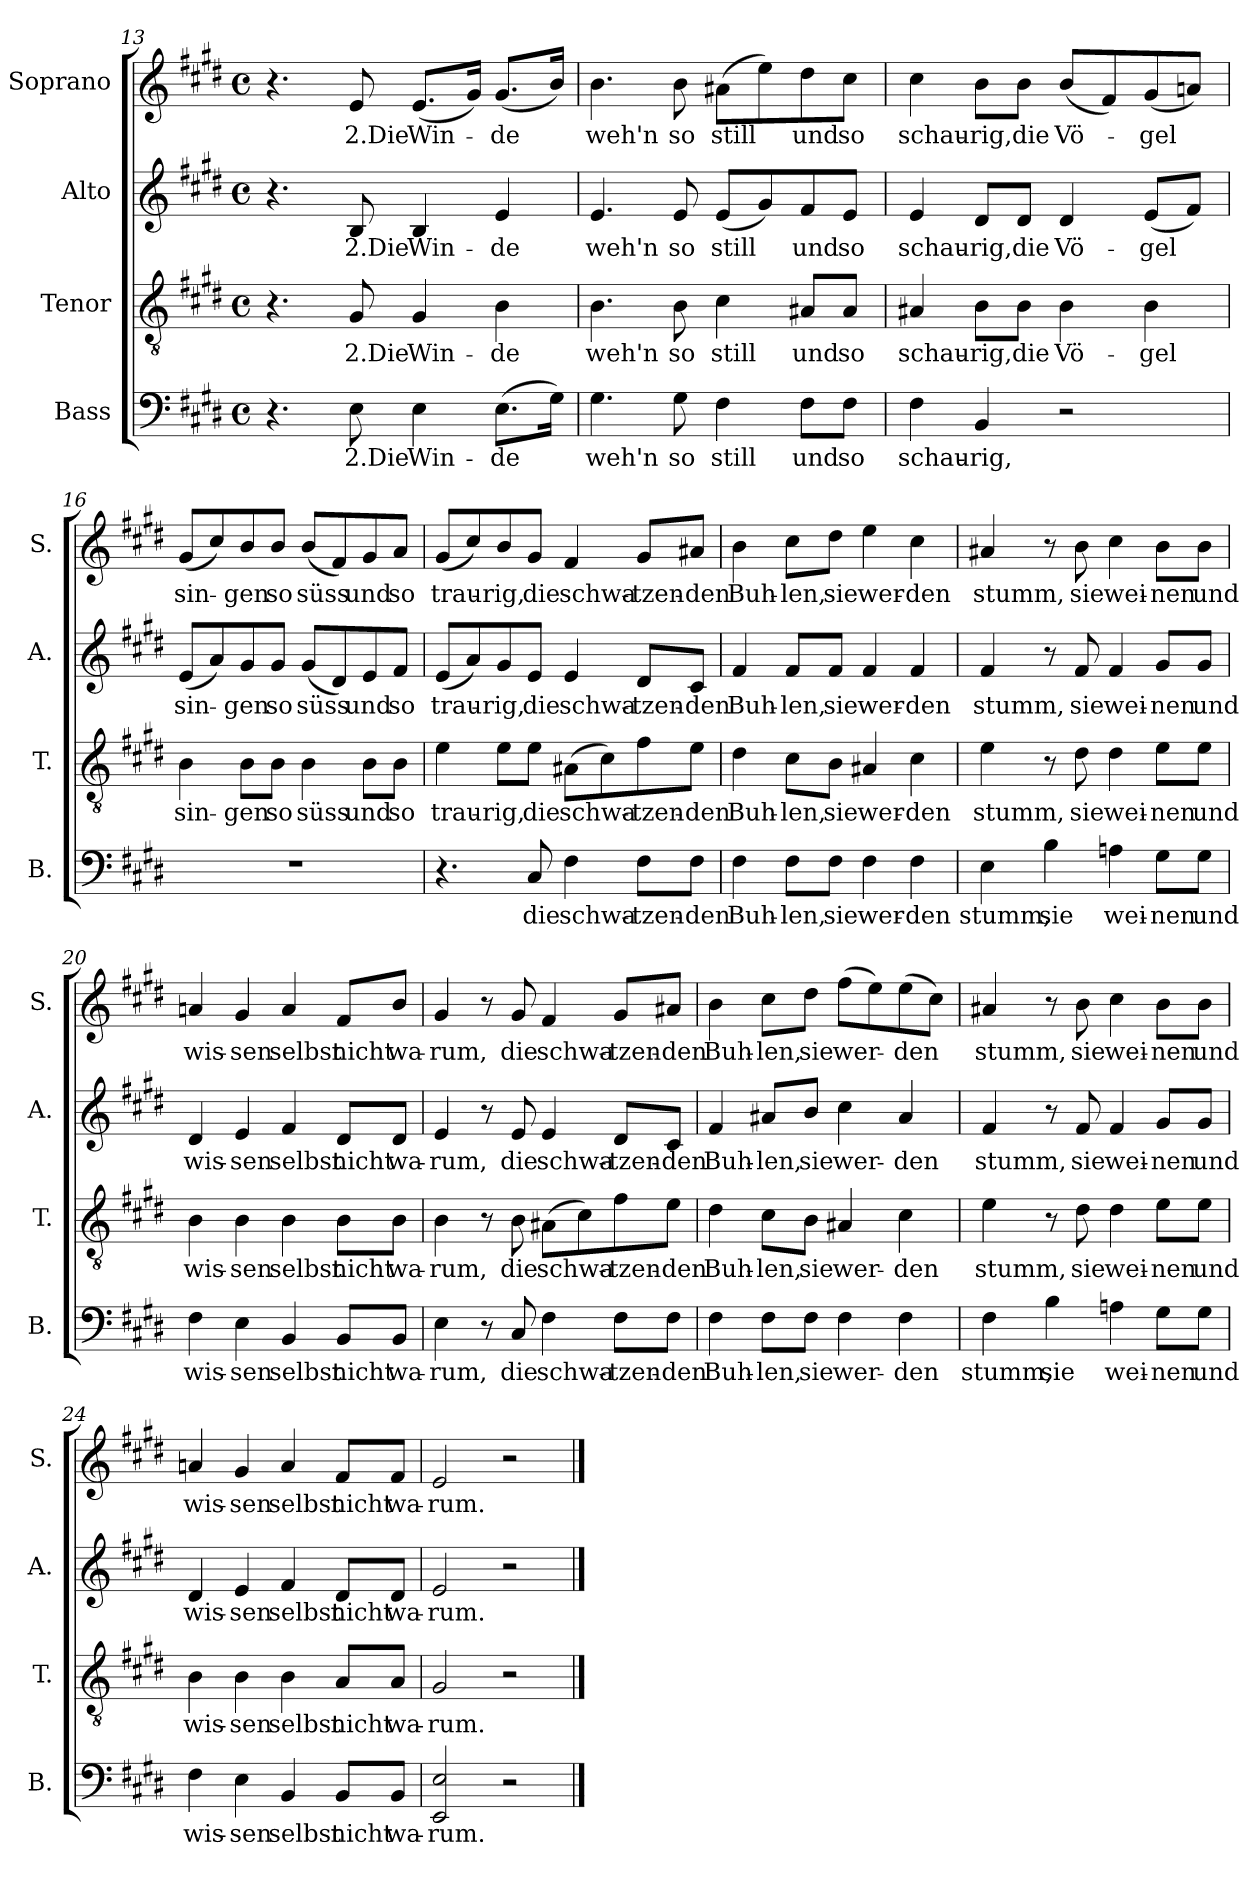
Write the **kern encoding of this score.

**kern	**text	**kern	**text	**kern	**text	**kern	**text
*part4	*part4	*part3	*part3	*part2	*part2	*part1	*part1
*staff4	*staff4	*staff3	*staff3	*staff2	*staff2	*staff1	*staff1
*I"Bass	*	*I"Tenor	*	*I"Alto	*	*I"Soprano	*
*I'B.	*	*I'T.	*	*I'A.	*	*I'S.	*
!!LO:PB:g=z
*clefF4	*	*clefGv2	*	*clefG2	*	*clefG2	*
*k[f#c#g#d#]	*	*k[f#c#g#d#]	*	*k[f#c#g#d#]	*	*k[f#c#g#d#]	*
*M4/4	*	*M4/4	*	*M4/4	*	*M4/4	*
*met(c)	*	*met(c)	*	*met(c)	*	*met(c)	*
=13	=13	=13	=13	=13	=13	=13	=13
4.r	.	4.r	.	4.r	.	4.r	.
!	!LO:LY:b	!	!LO:LY:b	!	!LO:LY:b	!	!LO:LY:b
8E\	2.Die	8G#/	2.Die	8B/	2.Die	8e/	2.Die
!	!LO:LY:b	!	!LO:LY:b	!	!LO:LY:b	!	!LO:LY:b
4E\	Win-	4G#/	Win-	4B/	Win-	(8.e/L	Win-
.	.	.	.	.	.	16g#/Jk)	.
!	!LO:LY:b	!	!LO:LY:b	!	!LO:LY:b	!	!LO:LY:b
(8.E\L	-de	4B\	-de	4e/	-de	(8.g#/L	-de
16G#\Jk)	.	.	.	.	.	16b/Jk)	.
=14	=14	=14	=14	=14	=14	=14	=14
!	!LO:LY:b	!	!LO:LY:b	!	!LO:LY:b	!	!LO:LY:b
4.G#\	weh'n	4.B\	weh'n	4.e/	weh'n	4.b\	weh'n
!	!LO:LY:b	!	!LO:LY:b	!	!LO:LY:b	!	!LO:LY:b
8G#\	so	8B\	so	8e/	so	8b\	so
!	!LO:LY:b	!	!LO:LY:b	!	!LO:LY:b	!	!LO:LY:b
4F#\	still	4c#\	still	(8e/L	still	(8a#X\L	still
.	.	.	.	8g#/)	.	8ee\)	.
!	!LO:LY:b	!	!LO:LY:b	!	!LO:LY:b	!	!LO:LY:b
8F#\L	und	8A#X/L	und	8f#/	und	8dd#\	und
!	!LO:LY:b	!	!LO:LY:b	!	!LO:LY:b	!	!LO:LY:b
8F#\J	so	8A#/J	so	8e/J	so	8cc#\J	so
=15	=15	=15	=15	=15	=15	=15	=15
!	!LO:LY:b	!	!LO:LY:b	!	!LO:LY:b	!	!LO:LY:b
4F#\	schau-	4A#X/	schau-	4e/	schau-	4cc#\	schau-
!	!LO:LY:b	!	!LO:LY:b	!	!LO:LY:b	!	!LO:LY:b
4BB/	-rig,	8B\L	-rig,	8d#/L	-rig,	8b\L	-rig,
!	!	!	!LO:LY:b	!	!LO:LY:b	!	!LO:LY:b
.	.	8B\J	die	8d#/J	die	8b\J	die
!	!	!	!LO:LY:b	!	!LO:LY:b	!	!LO:LY:b
2r	.	4B\	Vö-	4d#/	Vö-	(8b/L	Vö-
.	.	.	.	.	.	8f#/)	.
!	!	!	!LO:LY:b	!	!LO:LY:b	!	!LO:LY:b
.	.	4B\	-gel	(8e/L	-gel	(8g#/	-gel
.	.	.	.	8f#/J)	.	8an/J)	.
!!LO:LB:g=z
=16	=16	=16	=16	=16	=16	=16	=16
!	!	!	!LO:LY:b	!	!LO:LY:b	!	!LO:LY:b
1r	.	4B\	sin-	(8e/L	sin-	(8g#/L	sin-
.	.	.	.	8a/)	.	8cc#/)	.
!	!	!	!LO:LY:b	!	!LO:LY:b	!	!LO:LY:b
.	.	8B\L	-gen	8g#/	-gen	8b/	-gen
!	!	!	!LO:LY:b	!	!LO:LY:b	!	!LO:LY:b
.	.	8B\J	so	8g#/J	so	8b/J	so
!	!	!	!LO:LY:b	!	!LO:LY:b	!	!LO:LY:b
.	.	4B\	süss	(8g#/L	süss	(8b/L	süss
.	.	.	.	8d#/)	.	8f#/)	.
!	!	!	!LO:LY:b	!	!LO:LY:b	!	!LO:LY:b
.	.	8B\L	und	8e/	und	8g#/	und
!	!	!	!LO:LY:b	!	!LO:LY:b	!	!LO:LY:b
.	.	8B\J	so	8f#/J	so	8a/J	so
=17	=17	=17	=17	=17	=17	=17	=17
!	!	!	!LO:LY:b	!	!LO:LY:b	!	!LO:LY:b
4.r	.	4e\	trau-	(8e/L	trau-	(8g#/L	trau-
.	.	.	.	8a/)	.	8cc#/)	.
!	!	!	!LO:LY:b	!	!LO:LY:b	!	!LO:LY:b
.	.	8e\L	-rig,	8g#/	-rig,	8b/	-rig,
!	!LO:LY:b	!	!LO:LY:b	!	!LO:LY:b	!	!LO:LY:b
8C#/	die	8e\J	die	8e/J	die	8g#/J	die
!	!LO:LY:b	!	!LO:LY:b	!	!LO:LY:b	!	!LO:LY:b
4F#\	schwa-	(8A#X\L	schwa-	4e/	schwa-	4f#/	schwa-
.	.	8c#\)	.	.	.	.	.
!	!LO:LY:b	!	!LO:LY:b	!	!LO:LY:b	!	!LO:LY:b
8F#\L	-tzen-	8f#\	-tzen-	8d#/L	-tzen-	8g#/L	-tzen-
!	!LO:LY:b	!	!LO:LY:b	!	!LO:LY:b	!	!LO:LY:b
8F#\J	-den	8e\J	-den	8c#/J	-den	8a#X/J	-den
=18	=18	=18	=18	=18	=18	=18	=18
!	!LO:LY:b	!	!LO:LY:b	!	!LO:LY:b	!	!LO:LY:b
4F#\	Buh-	4d#\	Buh-	4f#/	Buh-	4b\	Buh-
!	!LO:LY:b	!	!LO:LY:b	!	!LO:LY:b	!	!LO:LY:b
8F#\L	-len,	8c#\L	-len,	8f#/L	-len,	8cc#\L	-len,
!	!LO:LY:b	!	!LO:LY:b	!	!LO:LY:b	!	!LO:LY:b
8F#\J	sie	8B\J	sie	8f#/J	sie	8dd#\J	sie
!	!LO:LY:b	!	!LO:LY:b	!	!LO:LY:b	!	!LO:LY:b
4F#\	wer-	4A#X/	wer-	4f#/	wer-	4ee\	wer-
!	!LO:LY:b	!	!LO:LY:b	!	!LO:LY:b	!	!LO:LY:b
4F#\	-den	4c#\	-den	4f#/	-den	4cc#\	-den
!!LO:PB:g=z
=19	=19	=19	=19	=19	=19	=19	=19
!	!LO:LY:b	!	!LO:LY:b	!	!LO:LY:b	!	!LO:LY:b
4E\	stumm,	4e\	stumm,	4f#/	stumm,	4a#X/	stumm,
!	!LO:LY:b	!	!	!	!	!	!
4B\	sie	8r	.	8r	.	8r	.
!	!	!	!LO:LY:b	!	!LO:LY:b	!	!LO:LY:b
.	.	8d#\	sie	8f#/	sie	8b\	sie
!	!LO:LY:b	!	!LO:LY:b	!	!LO:LY:b	!	!LO:LY:b
4An\	wei-	4d#\	wei-	4f#/	wei-	4cc#\	wei-
!	!LO:LY:b	!	!LO:LY:b	!	!LO:LY:b	!	!LO:LY:b
8G#\L	-nen	8e\L	-nen	8g#/L	-nen	8b\L	-nen
!	!LO:LY:b	!	!LO:LY:b	!	!LO:LY:b	!	!LO:LY:b
8G#\J	und	8e\J	und	8g#/J	und	8b\J	und
=20	=20	=20	=20	=20	=20	=20	=20
!	!LO:LY:b	!	!LO:LY:b	!	!LO:LY:b	!	!LO:LY:b
4F#\	wis-	4B\	wis-	4d#/	wis-	4an/	wis-
!	!LO:LY:b	!	!LO:LY:b	!	!LO:LY:b	!	!LO:LY:b
4E\	-sen	4B\	-sen	4e/	-sen	4g#/	-sen
!	!LO:LY:b	!	!LO:LY:b	!	!LO:LY:b	!	!LO:LY:b
4BB/	selbst	4B\	selbst	4f#/	selbst	4a/	selbst
!	!LO:LY:b	!	!LO:LY:b	!	!LO:LY:b	!	!LO:LY:b
8BB/L	nicht	8B\L	nicht	8d#/L	nicht	8f#/L	nicht
!	!LO:LY:b	!	!LO:LY:b	!	!LO:LY:b	!	!LO:LY:b
8BB/J	wa-	8B\J	wa-	8d#/J	wa-	8b/J	wa-
=21	=21	=21	=21	=21	=21	=21	=21
!	!LO:LY:b	!	!LO:LY:b	!	!LO:LY:b	!	!LO:LY:b
4E\	-rum,	4B\	-rum,	4e/	-rum,	4g#/	-rum,
8r	.	8r	.	8r	.	8r	.
!	!LO:LY:b	!	!LO:LY:b	!	!LO:LY:b	!	!LO:LY:b
8C#/	die	8B\	die	8e/	die	8g#/	die
!	!LO:LY:b	!	!LO:LY:b	!	!LO:LY:b	!	!LO:LY:b
4F#\	schwa-	(8A#X\L	schwa-	4e/	schwa-	4f#/	schwa-
.	.	8c#\)	.	.	.	.	.
!	!LO:LY:b	!	!LO:LY:b	!	!LO:LY:b	!	!LO:LY:b
8F#\L	-tzen-	8f#\	-tzen-	8d#/L	-tzen-	8g#/L	-tzen-
!	!LO:LY:b	!	!LO:LY:b	!	!LO:LY:b	!	!LO:LY:b
8F#\J	-den	8e\J	-den	8c#/J	-den	8a#X/J	-den
!!LO:LB:g=z
=22	=22	=22	=22	=22	=22	=22	=22
!	!LO:LY:b	!	!LO:LY:b	!	!LO:LY:b	!	!LO:LY:b
4F#\	Buh-	4d#\	Buh-	4f#/	Buh-	4b\	Buh-
!	!LO:LY:b	!	!LO:LY:b	!	!LO:LY:b	!	!LO:LY:b
8F#\L	-len,	8c#\L	-len,	8a#X/L	-len,	8cc#\L	-len,
!	!LO:LY:b	!	!LO:LY:b	!	!LO:LY:b	!	!LO:LY:b
8F#\J	sie	8B\J	sie	8b/J	sie	8dd#\J	sie
!	!LO:LY:b	!	!LO:LY:b	!	!LO:LY:b	!	!LO:LY:b
4F#\	wer-	4A#X/	wer-	4cc#\	wer-	(8ff#\L	wer-
.	.	.	.	.	.	8ee\)	.
!	!LO:LY:b	!	!LO:LY:b	!	!LO:LY:b	!	!LO:LY:b
4F#\	-den	4c#\	-den	4a#/	-den	(8ee\	-den
.	.	.	.	.	.	8cc#\J)	.
=23	=23	=23	=23	=23	=23	=23	=23
!	!LO:LY:b	!	!LO:LY:b	!	!LO:LY:b	!	!LO:LY:b
4F#\	stumm,	4e\	stumm,	4f#/	stumm,	4a#X/	stumm,
!	!LO:LY:b	!	!	!	!	!	!
4B\	sie	8r	.	8r	.	8r	.
!	!	!	!LO:LY:b	!	!LO:LY:b	!	!LO:LY:b
.	.	8d#\	sie	8f#/	sie	8b\	sie
!	!LO:LY:b	!	!LO:LY:b	!	!LO:LY:b	!	!LO:LY:b
4An\	wei-	4d#\	wei-	4f#/	wei-	4cc#\	wei-
!	!LO:LY:b	!	!LO:LY:b	!	!LO:LY:b	!	!LO:LY:b
8G#\L	-nen	8e\L	-nen	8g#/L	-nen	8b\L	-nen
!	!LO:LY:b	!	!LO:LY:b	!	!LO:LY:b	!	!LO:LY:b
8G#\J	und	8e\J	und	8g#/J	und	8b\J	und
=24	=24	=24	=24	=24	=24	=24	=24
!	!LO:LY:b	!	!LO:LY:b	!	!LO:LY:b	!	!LO:LY:b
4F#\	wis-	4B\	wis-	4d#/	wis-	4an/	wis-
!	!LO:LY:b	!	!LO:LY:b	!	!LO:LY:b	!	!LO:LY:b
4E\	-sen	4B\	-sen	4e/	-sen	4g#/	-sen
!	!LO:LY:b	!	!LO:LY:b	!	!LO:LY:b	!	!LO:LY:b
4BB/	selbst	4B\	selbst	4f#/	selbst	4a/	selbst
!	!LO:LY:b	!	!LO:LY:b	!	!LO:LY:b	!	!LO:LY:b
8BB/L	nicht	8A/L	nicht	8d#/L	nicht	8f#/L	nicht
!	!LO:LY:b	!	!LO:LY:b	!	!LO:LY:b	!	!LO:LY:b
8BB/J	wa-	8A/J	wa-	8d#/J	wa-	8f#/J	wa-
=25	=25	=25	=25	=25	=25	=25	=25
!	!LO:LY:b	!	!LO:LY:b	!	!LO:LY:b	!	!LO:LY:b
2EE/ 2E/	-rum.	2G#/	-rum.	2e/	-rum.	2e/	-rum.
2r	.	2r	.	2r	.	2r	.
==	==	==	==	==	==	==	==
*-	*-	*-	*-	*-	*-	*-	*-
